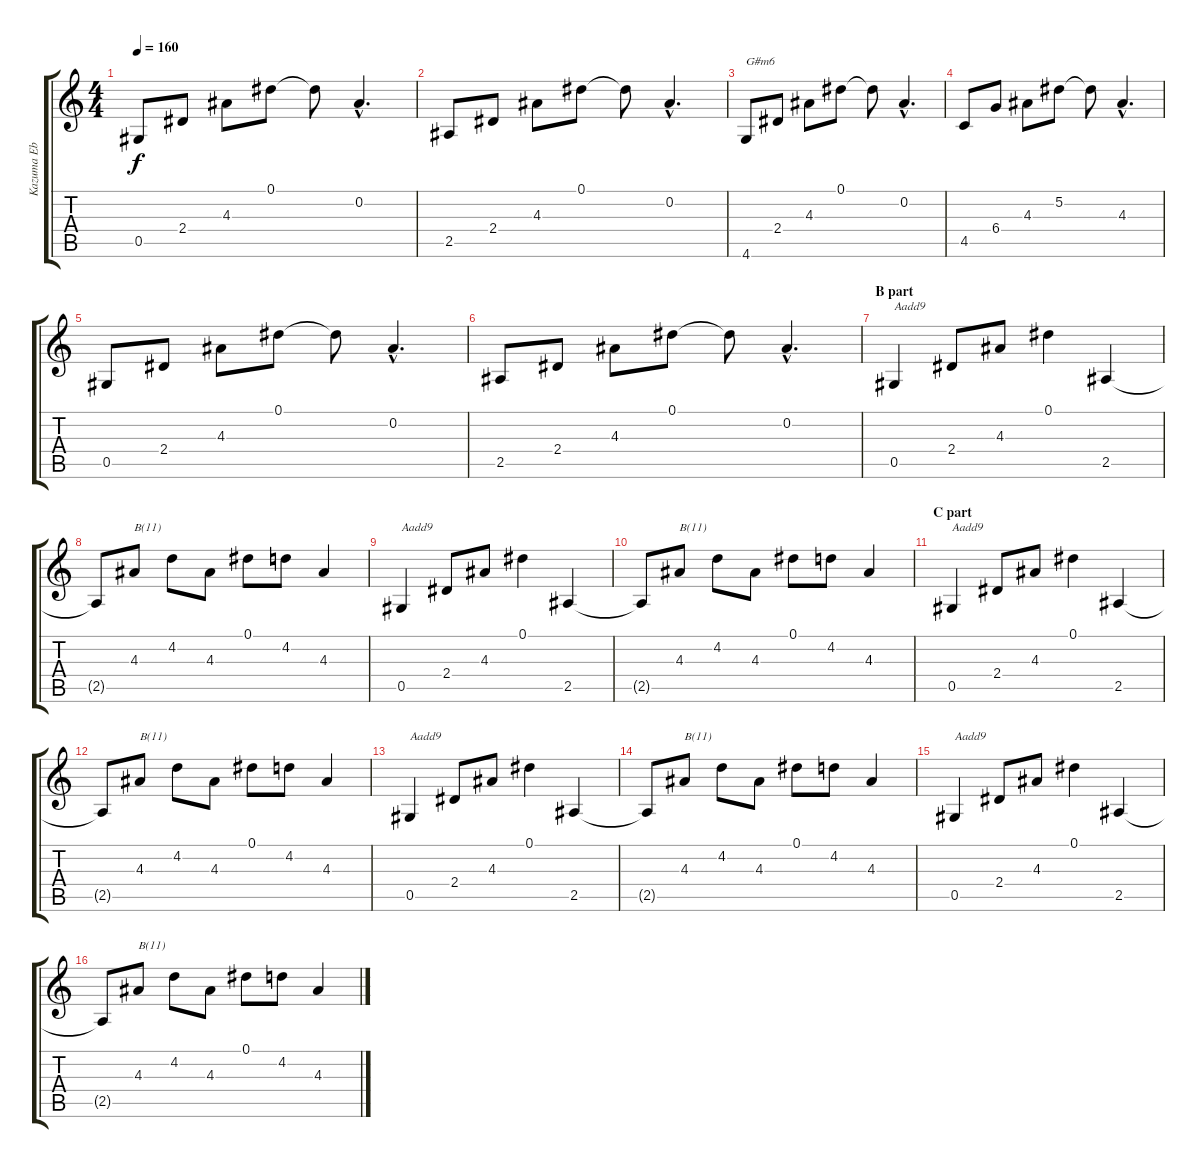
\track ("Kazuma Eb" "Kazuma Eb") {instrument distortionguitar}
\staff {score tabs}
\tuning (Eb4 Bb3 Gb3 Db3 Ab2 Eb2) {hide}
\ts (4 4)
\tempo 160
\clef g2
\ks c
0.5.8{dy f} 2.4.8 4.3.8 0.1.8 0.1{t}.8 0.2{hac}.4{d} |
2.5.8 2.4.8 4.3.8 0.1.8 0.1{t}.8 0.2{hac}.4{d} |
4.6.8{txt "G#m6"} 2.4.8 4.3.8 0.1.8 0.1{t}.8 0.2{hac}.4{d} |
4.5.8 6.4.8 4.3.8 5.2.8 5.2{t}.8 4.3{hac}.4{d} |
0.5.8 2.4.8 4.3.8 0.1.8 0.1{t}.8 0.2{hac}.4{d} |
2.5.8 2.4.8 4.3.8 0.1.8 0.1{t}.8 0.2{hac}.4{d} |
\section ("" "B part")
0.5.4{txt "Aadd9" instrument electricguitarclean} 2.4.8 4.3.8 0.1.4 2.5.4 |
2.5{t}.8 4.3.8{txt "B(11)"} 4.2.8 4.3.8 0.1.8 4.2.8 4.3.4 |
0.5.4{txt "Aadd9" instrument electricguitarclean} 2.4.8 4.3.8 0.1.4 2.5.4 |
2.5{t}.8 4.3.8{txt "B(11)"} 4.2.8 4.3.8 0.1.8 4.2.8 4.3.4 |
\section ("" "C part")
0.5.4{txt "Aadd9" instrument electricguitarclean} 2.4.8 4.3.8 0.1.4 2.5.4 |
2.5{t}.8 4.3.8{txt "B(11)"} 4.2.8 4.3.8 0.1.8 4.2.8 4.3.4 |
0.5.4{txt "Aadd9" instrument electricguitarclean} 2.4.8 4.3.8 0.1.4 2.5.4 |
2.5{t}.8 4.3.8{txt "B(11)"} 4.2.8 4.3.8 0.1.8 4.2.8 4.3.4 |
0.5.4{txt "Aadd9" instrument electricguitarclean} 2.4.8 4.3.8 0.1.4 2.5.4 |
2.5{t}.8 4.3.8{txt "B(11)"} 4.2.8 4.3.8 0.1.8 4.2.8 4.3.4
